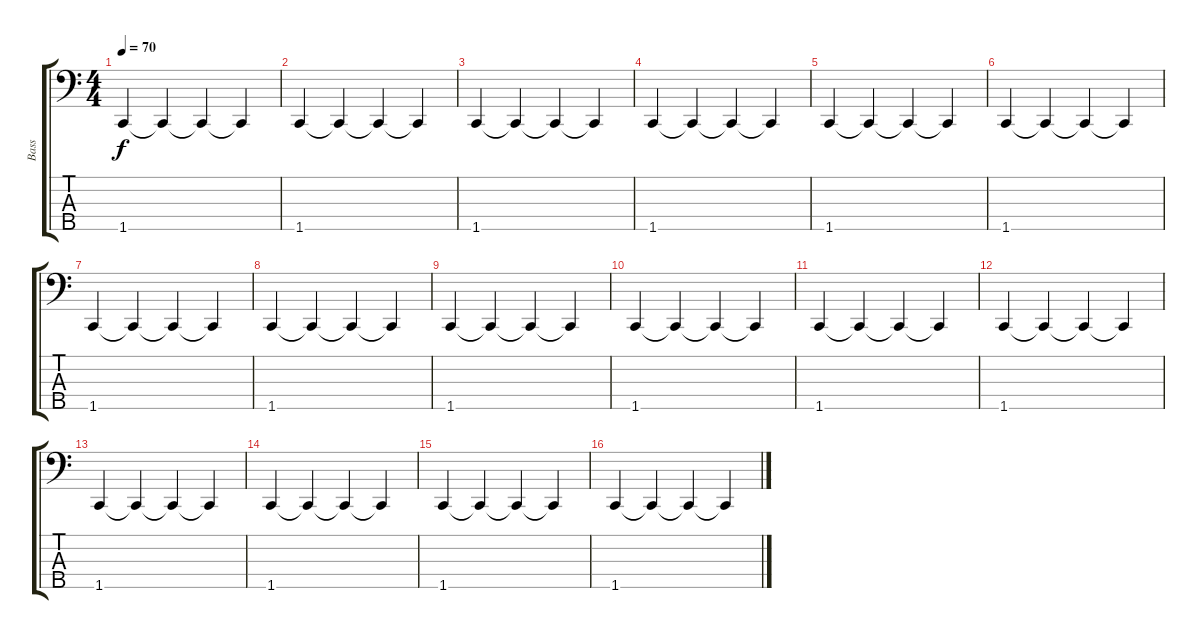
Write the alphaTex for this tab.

\track ("Bass" "Bass") {instrument electricbassfinger}
\staff {score tabs}
\tuning (G2 D2 A1 E1 B0) {hide}
\ts (4 4)
\tempo 70
\clef f4
\ks c
1.5.4{dy f} 1.5{t}.4 1.5{t}.4 1.5{t}.4 |
1.5.4 1.5{t}.4 1.5{t}.4 1.5{t}.4 |
1.5.4 1.5{t}.4 1.5{t}.4 1.5{t}.4 |
1.5.4 1.5{t}.4 1.5{t}.4 1.5{t}.4 |
1.5.4 1.5{t}.4 1.5{t}.4 1.5{t}.4 |
1.5.4 1.5{t}.4 1.5{t}.4 1.5{t}.4 |
1.5.4 1.5{t}.4 1.5{t}.4 1.5{t}.4 |
1.5.4 1.5{t}.4 1.5{t}.4 1.5{t}.4 |
1.5.4 1.5{t}.4 1.5{t}.4 1.5{t}.4 |
1.5.4 1.5{t}.4 1.5{t}.4 1.5{t}.4 |
1.5.4 1.5{t}.4 1.5{t}.4 1.5{t}.4 |
1.5.4 1.5{t}.4 1.5{t}.4 1.5{t}.4 |
1.5.4 1.5{t}.4 1.5{t}.4 1.5{t}.4 |
1.5.4 1.5{t}.4 1.5{t}.4 1.5{t}.4 |
1.5.4 1.5{t}.4 1.5{t}.4 1.5{t}.4 |
1.5.4 1.5{t}.4 1.5{t}.4 1.5{t}.4
